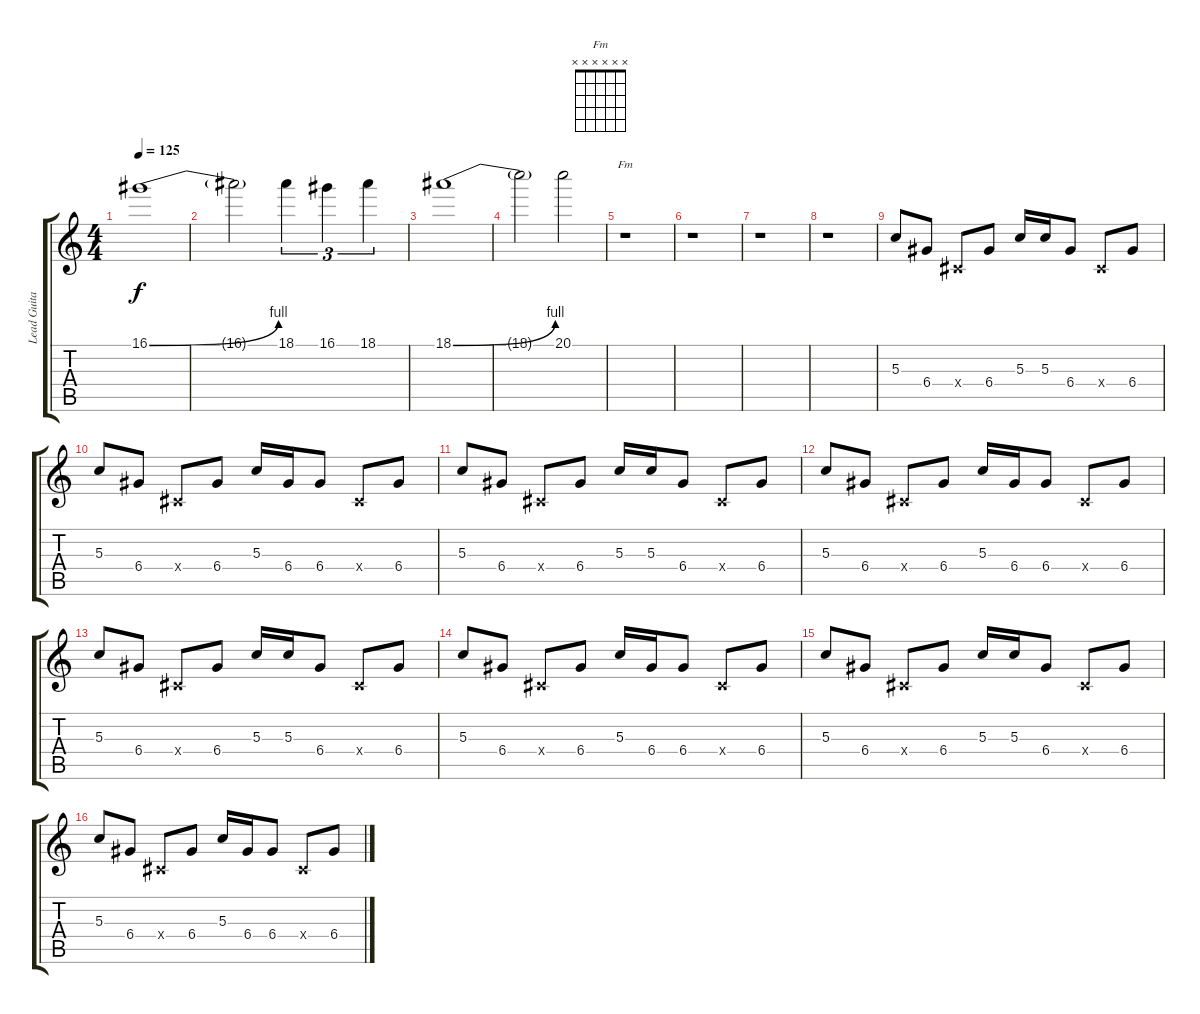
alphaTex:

\track ("Lead Guitar" "Lead Guita") {instrument distortionguitar}
\staff {score tabs}
\tuning (E4 B3 G3 D3 A2 E2) {hide}
\chord ("Fm" x x x x x x)
\ts (4 4)
\tempo 125
\clef g2
\ks c
16.1{be (bend 0 0 60 4)}.1{dy f} |
16.1{t}.2 18.1.4{tu (3 2)} 16.1.4{tu (3 2)} 18.1.4{tu (3 2)} |
18.1{be (bend 0 0 60 4)}.1 |
18.1{t}.2 20.1.2 |
r.1{ch "Fm"} |
r.1 |
r.1 |
r.1 |
5.3.8 6.4.8 -1.4{x}.8 6.4.8 5.3.16 5.3.16 6.4.8 -1.4{x}.8 6.4.8 |
5.3.8 6.4.8 -1.4{x}.8 6.4.8 5.3.16 6.4.16 6.4.8 -1.4{x}.8 6.4.8 |
5.3.8 6.4.8 -1.4{x}.8 6.4.8 5.3.16 5.3.16 6.4.8 -1.4{x}.8 6.4.8 |
5.3.8 6.4.8 -1.4{x}.8 6.4.8 5.3.16 6.4.16 6.4.8 -1.4{x}.8 6.4.8 |
5.3.8 6.4.8 -1.4{x}.8 6.4.8 5.3.16 5.3.16 6.4.8 -1.4{x}.8 6.4.8 |
5.3.8 6.4.8 -1.4{x}.8 6.4.8 5.3.16 6.4.16 6.4.8 -1.4{x}.8 6.4.8 |
5.3.8 6.4.8 -1.4{x}.8 6.4.8 5.3.16 5.3.16 6.4.8 -1.4{x}.8 6.4.8 |
5.3.8 6.4.8 -1.4{x}.8 6.4.8 5.3.16 6.4.16 6.4.8 -1.4{x}.8 6.4.8
